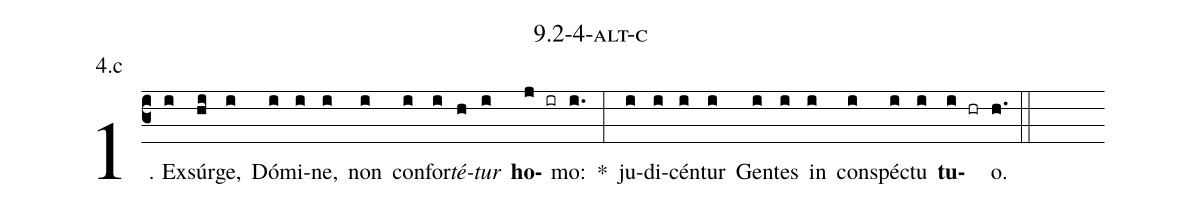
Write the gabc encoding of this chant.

name: 9.2-4-alt-c;
annotation: 4.c;
%%
(c3)1. Ex(i)súr(hi)ge,(i) Dó(i)mi(i)ne,(i) non(i) con(i)for(i)<i>té</i>(h)<i>tur</i>(i) <b>ho</b>(j ir)mo:(i.) *(:) ju(i)di(i)cén(i)tur(i) Gen(i)tes(i) in(i) con(i)spéc(i)tu(i) <b>tu</b>(i hr)o.(h.) (::)
